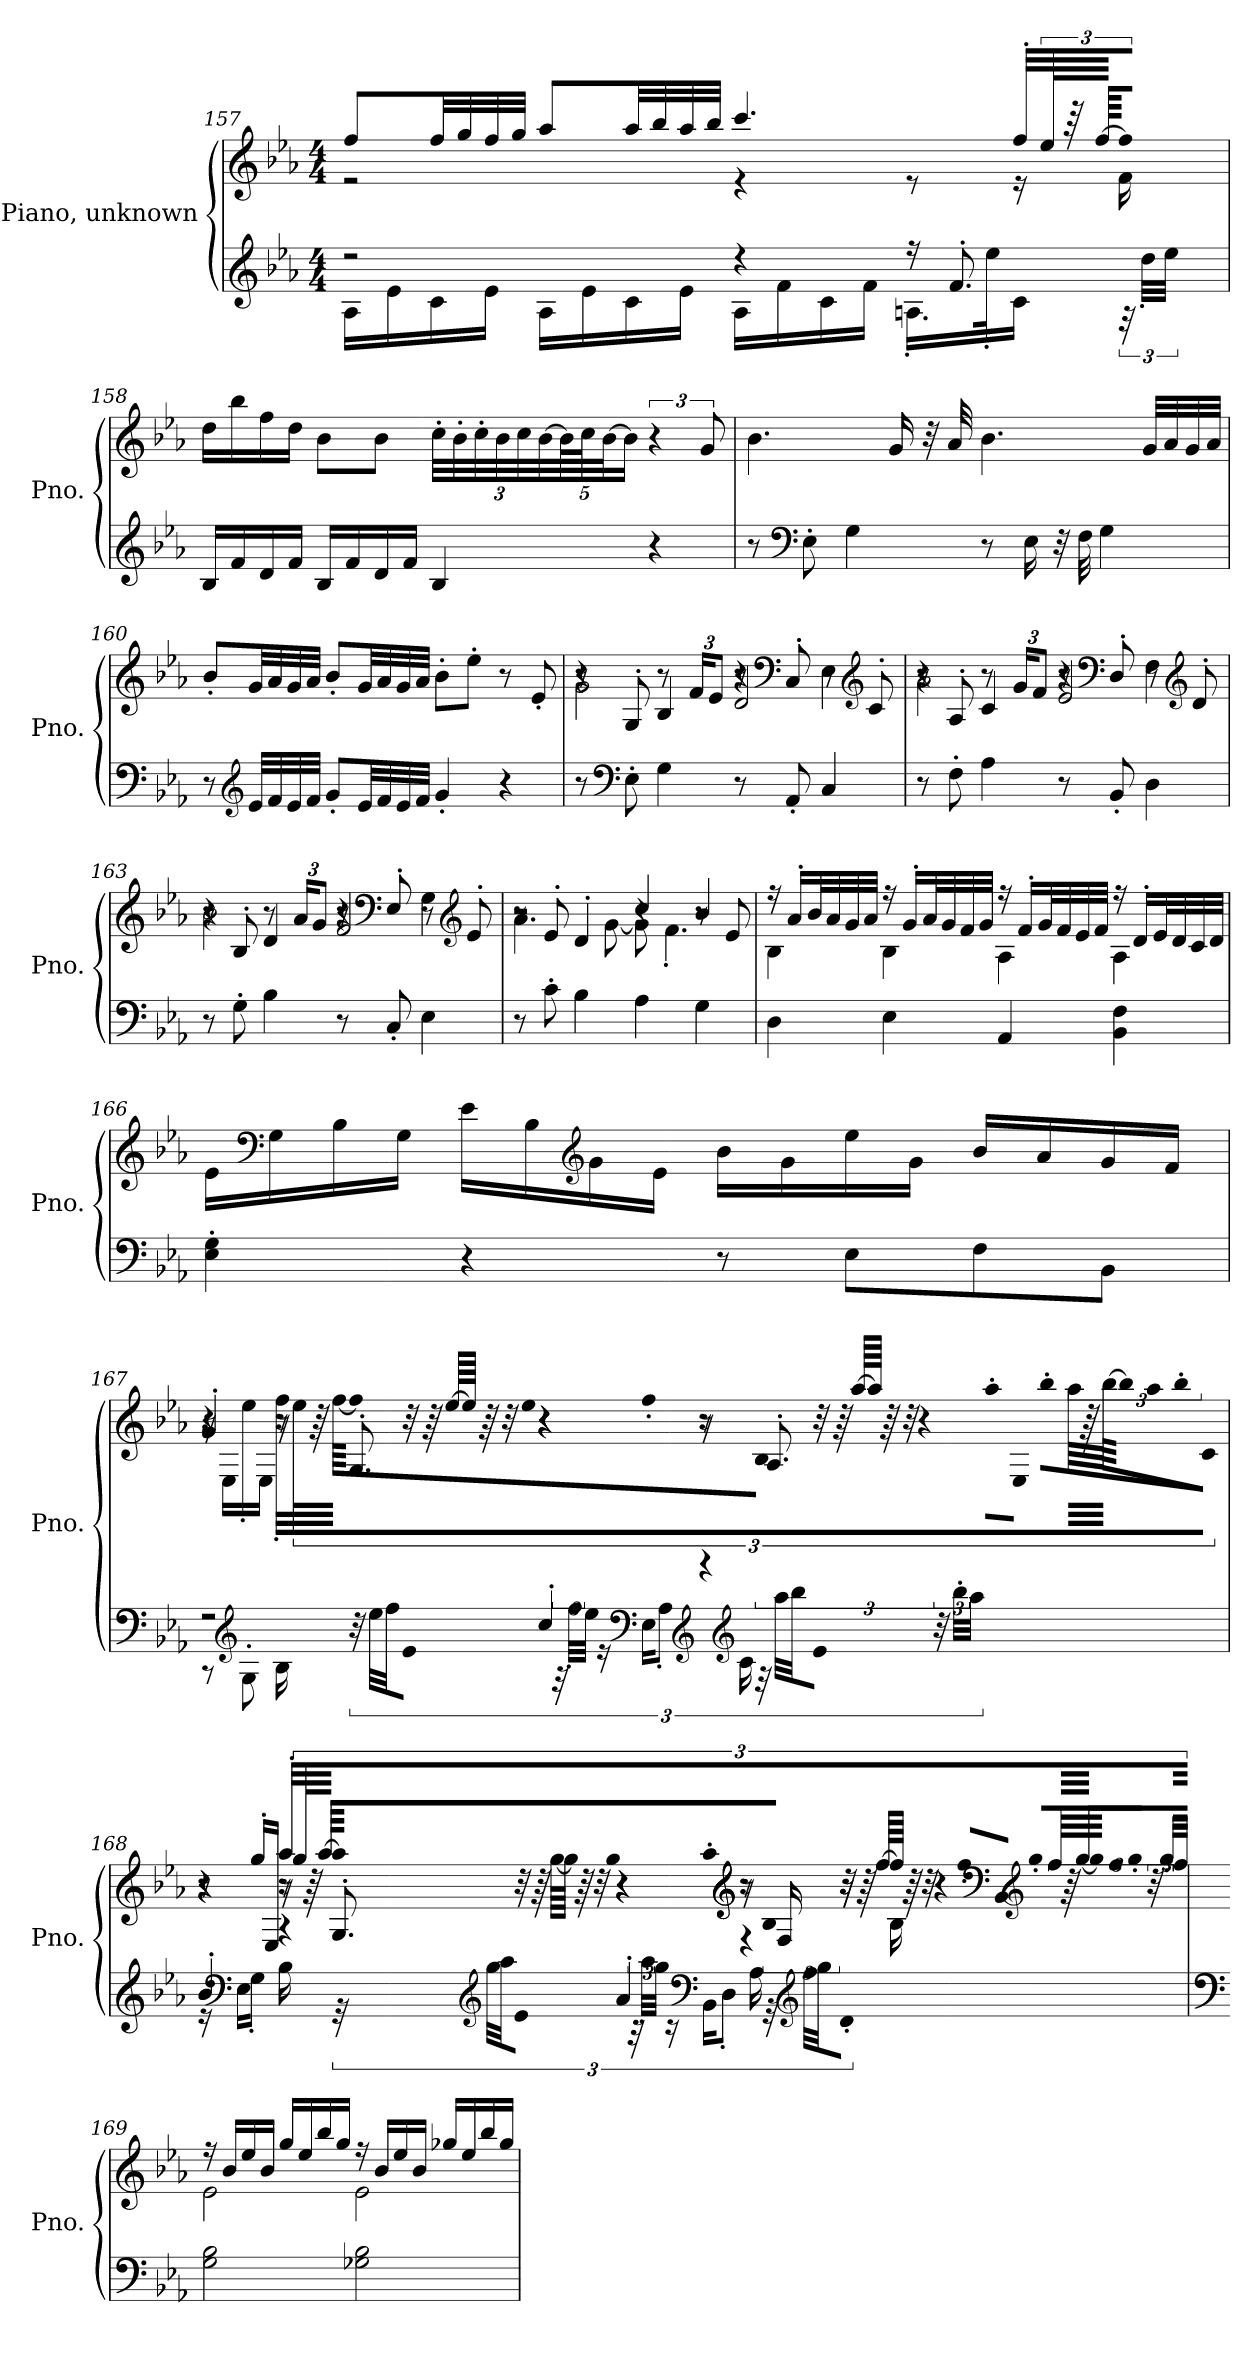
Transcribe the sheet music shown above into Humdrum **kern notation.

**kern	**kern
*part1	*part1
*staff2	*staff1
*I"Piano, unknown	*
*I'Pno.	*
!!LO:LB:g=z
*clefG2	*clefG2
*k[b-e-a-]	*k[b-e-a-]
*M4/4	*M4/4
=157	=157
*^	*^
2r	16A-\LL	8ff/L	2r
.	16e-\	.	.
.	16c\	32ff/LL	.
.	.	32gg/	.
.	16e-\JJ	32ff/	.
.	.	32gg/JJJ	.
.	16A-\LL	8aa-/L	.
.	16e-\	.	.
.	16c\	32aa-/LL	.
.	.	32bb-/	.
.	16e-\JJ	32aa-/	.
.	.	32bb-/JJJ	.
4r	16A-\LL	4.ccc/	4r
.	16f\	.	.
.	16c\	.	.
.	16f\JJ	.	.
16r	16.An'\LL	.	8r
8.f'/	.	.	.
.	32ee-'\K	.	.
.	16c\JJ	32ff'/LLL	16r
.	.	96ee-/JJJk	.
.	.	96r	.
.	.	[96ff/KKLL	.
.	48r	16ff/JJ]	16f\
.	48dd'\LLL	.	.
.	48ee-\JJJ	.	.
*v	*v	*	*
*	*v	*v
!!LO:LB:g=z
=158	=158
16B-/LL	16dd\LL
16f/	16bb-\
16d/	16ff\
16f/JJ	16dd\JJ
16B-/LL	8b-\L
16f/	.
16d/	8b-\J
16f/JJ	.
4B-/	32cc'\LLL
.	32b-'\
*	*Xbrackettup
.	48cc'\
.	48b-\
.	48cc\
.	[40b-\
.	80b-\L]
.	80cc\J
.	[40b-\J
.	20b-\JJ]
*	*brackettup
4r	6r
.	12g/
=159	=159
8r	4.b-\
*clefF4	*
8E-'\	.
4G\	.
.	16g/
.	32r
.	32a-/
8r	4.b-\
16E-\	.
32r	.
32F\	.
4G\	.
.	32g/LLL
.	32a-/
.	32g/
.	32a-/JJJ
!!LO:PB:g=z
=160	=160
8r	8b-'/L
*clefG2	*
32e-/LLL	32g/LL
32f/	32a-/
32e-/	32g/
32f/JJJ	32a-/JJJ
8g'/L	8b-'/L
32e-/LL	32g/LL
32f/	32a-/
32e-/	32g/
32f/JJJ	32a-/JJJ
4g'/	8b-'\L
.	8ee-'\J
4r	8r
.	8e-'/
=161	=161
*	*^
*	*	*^
8r	4r	2g\	8r
*clefF4	*	*	*
8E-'\	.	.	8G'/
4G\	4B-/	.	8r
*	*	*	*Xbrackettup
.	.	.	24f/KL
.	.	.	12e-/J
8r	2d/	4r	8r
*	*clefF4	*	*
8AA-'/	.	.	8C'/
4C/	.	4E-\	8r
*	*clefG2	*	*
.	.	.	8c'/
!!LO:LB:g=z	!!	!!
=162	=162	=162	=162
8r	4r	2a-\	8r
8F'\	.	.	8A-'/
4A-\	4c/	.	8r
.	.	.	24g/KL
.	.	.	12f/J
8r	2e-/	4r	8r
*	*clefF4	*	*
8BB-'/	.	.	8D'/
4D\	.	4F\	8r
*	*clefG2	*	*
.	.	.	8d'/
=163	=163	=163	=163
8r	4r	2b-\	8r
8G'\	.	.	8B-'/
4B-\	4d/	.	8r
.	.	.	24a-/KL
.	.	.	12g/J
8r	2f/	4r	8r
*	*clefF4	*	*
8C'/	.	.	8E-'/
4E-\	.	4G\	8r
*	*clefG2	*	*
.	.	.	8e-'/
=164	=164	=164	=164
8r	2r	4.a-\	8r
8c'\	.	.	8e-'/
4B-\	.	.	4d'/
.	.	[8g\	.
4A-\	4cc/	8g\]	4r
.	.	4.f'\	.
4G\	4b-/	.	8r
.	.	.	8e-/
*	*	*v	*v
!!LO:LB:g=z
=165	=165	=165
4D\	16r	4B-\
.	16a-'/LL	.
.	32b-/L	.
.	32a-/	.
.	32g/	.
.	32a-/JJJ	.
4E-\	16r	4B-\
.	16g'/LL	.
.	32a-/L	.
.	32g/	.
.	32f/	.
.	32g/JJJ	.
4AA-/	16r	4A-\
.	16f'/LL	.
.	32g/L	.
.	32f/	.
.	32e-/	.
.	32f/JJJ	.
4BB-\ 4F\	16r	4A-\
.	16d'/LL	.
.	32e-/L	.
.	32d/	.
.	32c/	.
.	32d/JJJ	.
*	*v	*v
=166	=166
4E-\' 4G\'	16e-\LL
*	*clefF4
.	16G\
.	16B-\
.	16G\JJ
4r	16e-\LL
.	16B-\
*	*clefG2
.	16g\
.	16e-\JJ
8r	16b-\LL
.	16g\
8E-\L	16ee-\
.	16g\JJ
8F\	16b-/LL
.	16a-/
8BB-\J	16g/
.	16f/JJ
!!LO:LB:g=z
=167	=167
*^	*^
*	*	*	*^
2r	8r	4r	16r	4g'/
.	.	.	16E-\LL	.
*clefG2	*	*	*	*
.	8G'\	.	16ee-'\	.
.	.	.	16E-\JJ	.
.	16B-\	8r	32ff'\LLL	16r
*	*	*	*brackettup	*
.	.	.	96ee-\JJJk	.
.	.	.	96r	.
.	.	.	[96ff\KKLL	.
.	48r	.	16ff\]	8.G'/
.	48ee-\LLL	.	.	.
.	48ff\J	.	.	.
.	16e-\JJ	32r	32ee-\L	.
.	.	64r	32ff'\J	.
.	.	[64ee-/LLLL	.	.
.	48r	64ee-/JJJJ]	16B-\JJ	.
.	.	64r	.	.
.	48ff'\LLL	.	.	.
.	.	32r	.	.
.	48ee-\JJJ	.	.	.
4cc'/	16r	4r	8r	4r
*clefF4	*	*	*	*
.	16E-\KL	.	.	.
.	8A-'\J	.	16aa-'\LL	.
.	.	.	16E-\JJ	.
*clefG2	*	*	*	*
4r	16c\	8r	32bb-'\LLL	16r
.	.	.	96aa-\JJJk	.
.	.	.	96r	.
.	.	.	[96bb-\KKLL	.
.	48r	.	16bb-\]	8.A-'/
.	48aa-\LLL	.	.	.
.	48bb-\J	.	.	.
.	16e-\JJ	32r	32aa-\L	.
.	.	64r	32bb-'\J	.
.	.	[64aa-/LLLL	.	.
.	48r	64aa-/JJJJ]	16c\JJ	.
.	.	64r	.	.
.	48bb-'\LLL	.	.	.
.	.	32r	.	.
.	48aa-\JJJ	.	.	.
!!LO:LB:g=z	!!	!!
=168	=168	=168	=168	=168
4b-'/	16r	8r	4r	4r
*clefF4	*	*	*	*
.	16E-\KL	.	.	.
.	8G'\J	16gg'/LL	.	.
.	.	16E-/JJ	.	.
4r	16B-\	32aa-'/LLL	8r	16r
.	.	96gg/JJJk	.	.
.	.	96r	.	.
.	.	[96aa-/KKLL	.	.
.	48r	16aa-/]	.	8.G'/
*clefG2	*	*	*	*
.	48gg\LLL	.	.	.
.	48aa-\J	.	.	.
.	16e-\JJ	32gg/L	32r	.
.	.	32aa-'/J	64r	.
.	.	.	[64gg\LLLL	.
.	48r	16B-/JJ	64gg\JJJJ]	.
.	.	.	64r	.
.	48aa-'\LLL	.	.	.
.	.	.	32r	.
.	48gg\JJJ	.	.	.
4a-'/	16r	8r	4r	4r
*clefF4	*	*	*	*
.	16BB-\KL	.	.	.
.	8D'\J	16ff'/LL	.	.
*	*	*clefF4	*	*
.	.	16BB-/JJ	.	.
*	*	*clefG2	*	*
4r	16A-\	32gg'/LLL	8r	16r
.	.	96ff/JJJk	.	.
.	.	96r	.	.
.	.	[96gg/KKLL	.	.
.	48r	16gg/]	.	16F/
*clefG2	*	*	*	*
.	48ff\LLL	.	.	.
.	48gg\JJ	.	.	.
.	8d'\J	32ff/L	16r	32r
.	.	32gg'/JJJ	.	64r
.	.	.	.	[64ff/LLLL
.	.	48r	16B-\	64ff/JJJJ]
.	.	.	.	64r
.	.	48gg'/LLL	.	.
.	.	.	.	32r
.	.	48ff/JJJ	.	.
*v	*v	*	*	*
*	*v	*v	*v
!!LO:LB:g=z
=169	=169
*clefF4	*
*	*^
2G\ 2B-\	16r	2e-\
.	16b-/LL	.
.	16ee-/	.
.	16b-/JJ	.
.	16gg/LL	.
.	16ee-/	.
.	16bb-/	.
.	16gg/JJ	.
2G-X\ 2B-\	16r	2e-\
.	16b-/LL	.
.	16ee-/	.
.	16b-/JJ	.
.	16gg-X/LL	.
.	16ee-/	.
.	16bb-/	.
.	16gg-/JJ	.
*	*v	*v
=	=
*-	*-
